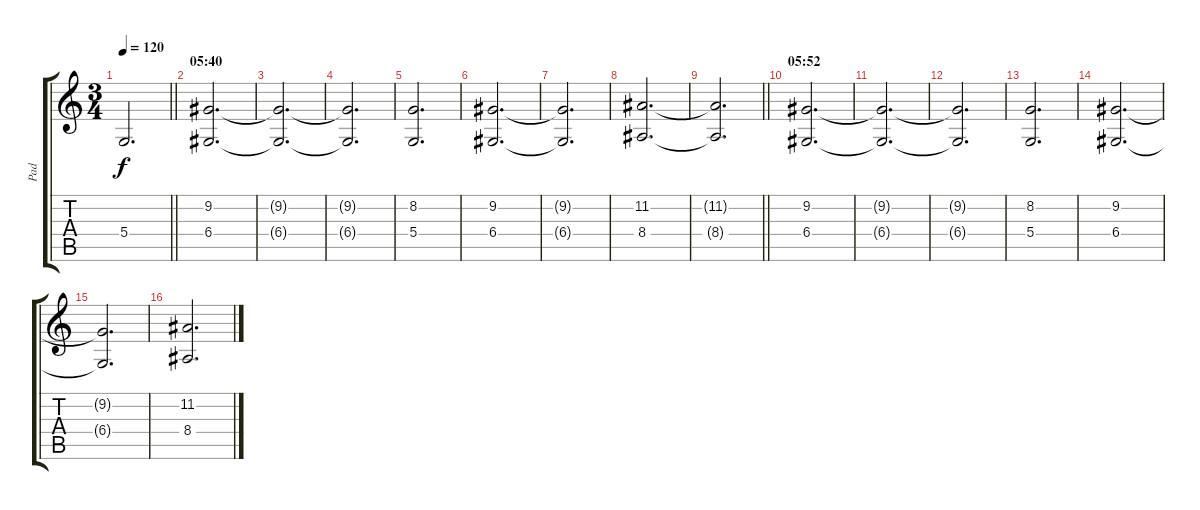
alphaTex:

\track ("Pad" "Pad") {instrument pad7halo}
\staff {score tabs}
\tuning (E4 B3 G3 D3 A2 E2) {hide}
\ts (3 4)
\tempo 120
\clef g2
\barLineRight lightlight
\ks c
5.4{t}.2{d dy f} |
\section ("" "05:40")
(9.2 6.4).2{d volume 10 instrument choiraahs} |
(9.2{t} 6.4{t}).2{d} |
(9.2{t} 6.4{t}).2{d} |
(8.2 5.4).2{d} |
(9.2 6.4).2{d} |
(9.2{t} 6.4{t}).2{d} |
(11.2 8.4).2{d} |
\barLineRight lightlight
(11.2{t} 8.4{t}).2{d} |
\section ("" "05:52")
(9.2 6.4).2{d} |
(9.2{t} 6.4{t}).2{d} |
(9.2{t} 6.4{t}).2{d} |
(8.2 5.4).2{d} |
(9.2 6.4).2{d} |
(9.2{t} 6.4{t}).2{d} |
(11.2 8.4).2{d}
